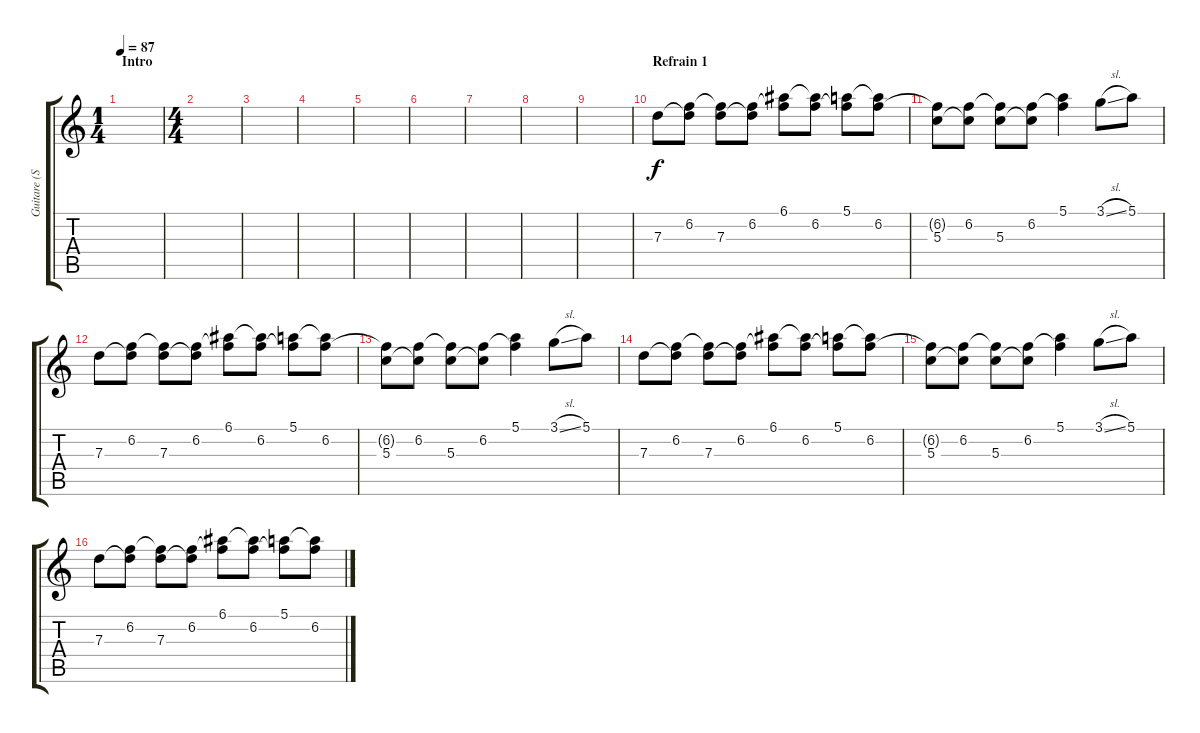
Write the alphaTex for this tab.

\track ("Guitare (Son stéréo Gauche)" "Guitare (S") {instrument electricguitarjazz}
\staff {score tabs}
\tuning (E4 B3 G3 D3 A2 E2) {hide}
\ts (1 4)
\section ("" "Intro")
\tempo 87
\clef g2
\ks c
|
\ts (4 4)
|
|
|
|
|
|
|
|
\section ("" "Refrain 1")
7.3.8 (6.2 7.3{t}).8 (6.2{t} 7.3).8 (6.2 7.3{t}).8 (6.1 6.2{t}).8 (6.1{t} 6.2).8 (5.1 6.2{t}).8 (5.1{t} 6.2).8 |
(6.2{t} 5.3).8 (6.2 5.3{t}).8 (6.2{t} 5.3).8 (6.2 5.3{t}).8 (5.1 6.2{t}).4 3.1{sl}.8 5.1.8 |
7.3.8 (6.2 7.3{t}).8 (6.2{t} 7.3).8 (6.2 7.3{t}).8 (6.1 6.2{t}).8 (6.1{t} 6.2).8 (5.1 6.2{t}).8 (5.1{t} 6.2).8 |
(6.2{t} 5.3).8 (6.2 5.3{t}).8 (6.2{t} 5.3).8 (6.2 5.3{t}).8 (5.1 6.2{t}).4 3.1{sl}.8 5.1.8 |
7.3.8 (6.2 7.3{t}).8 (6.2{t} 7.3).8 (6.2 7.3{t}).8 (6.1 6.2{t}).8 (6.1{t} 6.2).8 (5.1 6.2{t}).8 (5.1{t} 6.2).8 |
(6.2{t} 5.3).8 (6.2 5.3{t}).8 (6.2{t} 5.3).8 (6.2 5.3{t}).8 (5.1 6.2{t}).4 3.1{sl}.8 5.1.8 |
7.3.8 (6.2 7.3{t}).8 (6.2{t} 7.3).8 (6.2 7.3{t}).8 (6.1 6.2{t}).8 (6.1{t} 6.2).8 (5.1 6.2{t}).8 (5.1{t} 6.2).8
